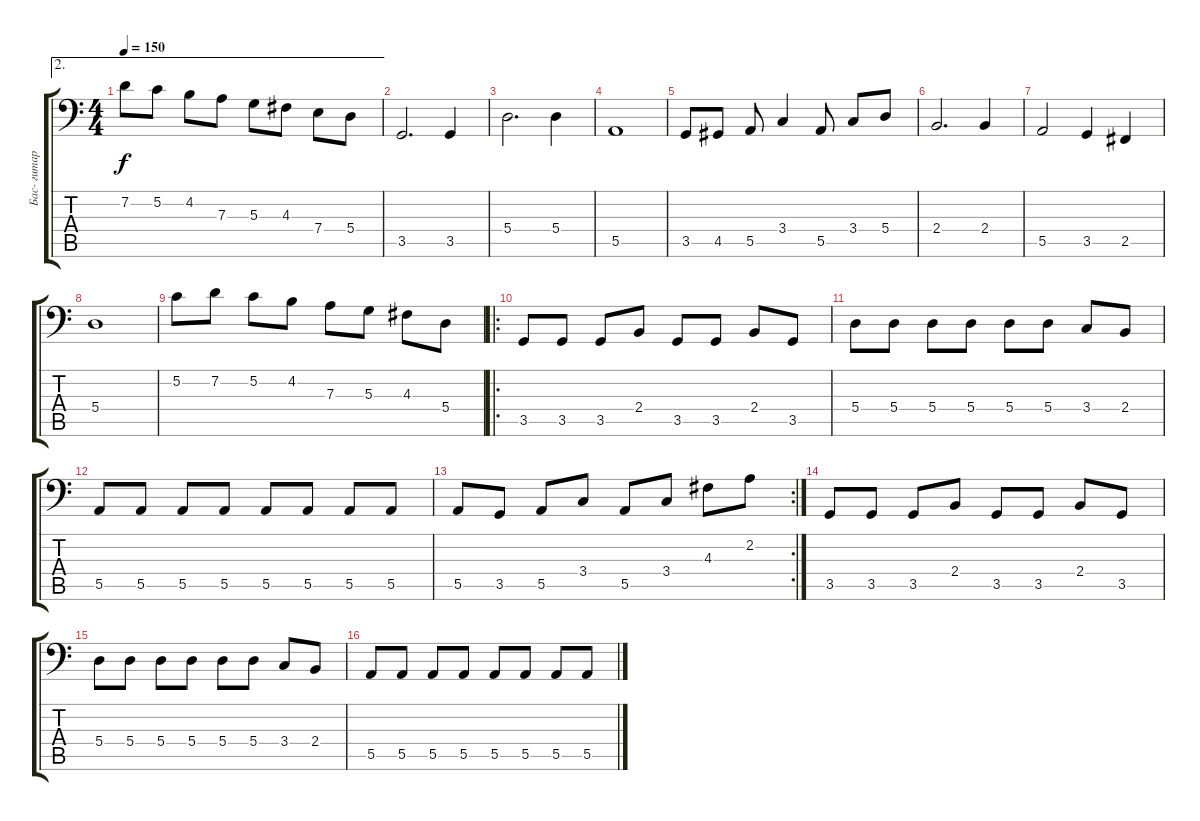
\track ("Бас- гитара" "Бас- гитар") {instrument electricbassfinger}
\staff {score tabs}
\tuning (C3 G2 D2 A1 E1 B0) {hide}
\ae 2
\ts (4 4)
\tempo 150
\clef f4
\ks c
7.2.8{dy f} 5.2.8 4.2.8 7.3.8 5.3.8 4.3.8 7.4.8 5.4.8 |
3.5.2{d} 3.5.4 |
5.4.2{d} 5.4.4 |
5.5.1 |
3.5.8 4.5.8 5.5.8 3.4.4 5.5.8 3.4.8 5.4.8 |
2.4.2{d} 2.4.4 |
5.5.2 3.5.4 2.5.4 |
5.4.1 |
5.2.8 7.2.8 5.2.8 4.2.8 7.3.8 5.3.8 4.3.8 5.4.8 |
\ro
3.5.8 3.5.8 3.5.8 2.4.8 3.5.8 3.5.8 2.4.8 3.5.8 |
5.4.8 5.4.8 5.4.8 5.4.8 5.4.8 5.4.8 3.4.8 2.4.8 |
5.5.8 5.5.8 5.5.8 5.5.8 5.5.8 5.5.8 5.5.8 5.5.8 |
\rc 2
5.5.8 3.5.8 5.5.8 3.4.8 5.5.8 3.4.8 4.3.8 2.2.8 |
3.5.8 3.5.8 3.5.8 2.4.8 3.5.8 3.5.8 2.4.8 3.5.8 |
5.4.8 5.4.8 5.4.8 5.4.8 5.4.8 5.4.8 3.4.8 2.4.8 |
5.5.8 5.5.8 5.5.8 5.5.8 5.5.8 5.5.8 5.5.8 5.5.8
